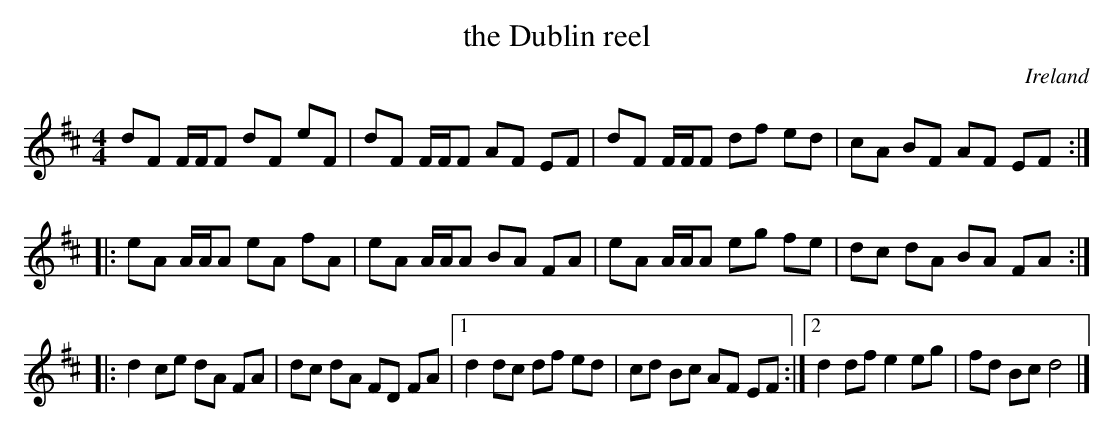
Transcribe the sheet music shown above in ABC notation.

X:1
T:the Dublin reel
M:4/4
O:Ireland
K:D major
dF F/F/F dF eF|dF F/F/F AF EF|\
dF F/F/F df ed|cA BF AF EF::
eA A/A/A eA fA|eA A/A/A BA FA|\
eA A/A/A eg fe|dc dA BA FA::
d2 ce dA FA|dc dA FD FA \
|1 d2 dc df ed|cd Bc AF EF\
:|2 d2 df e2 eg|fd Bc d4|]
